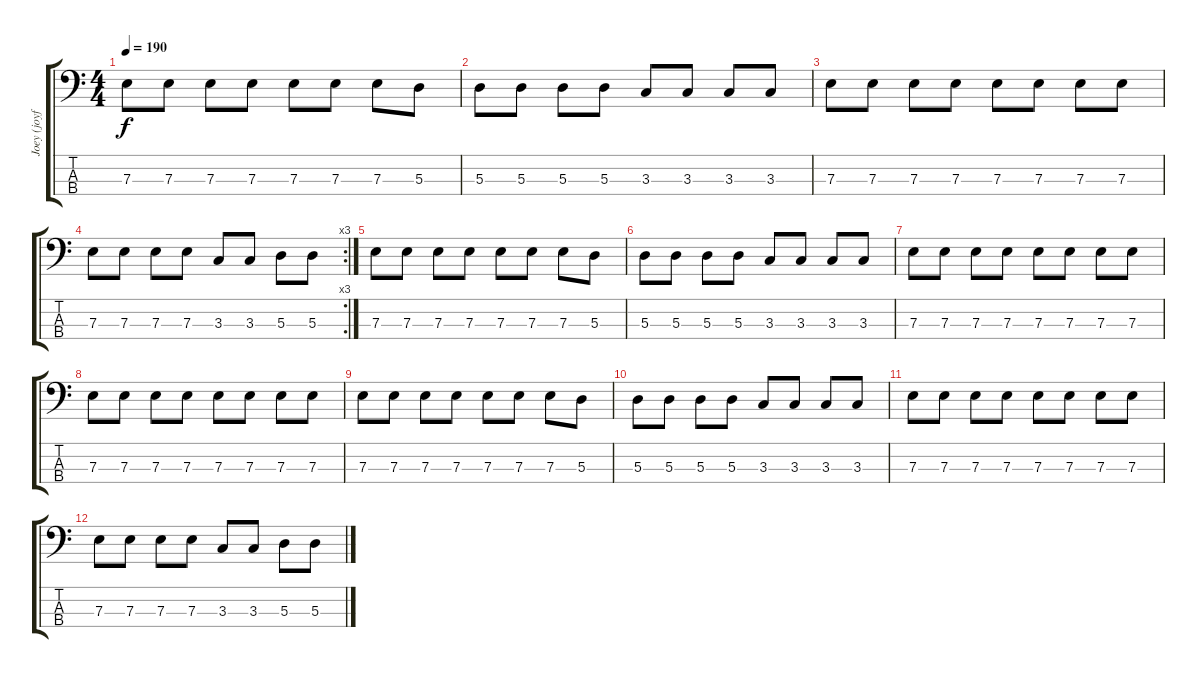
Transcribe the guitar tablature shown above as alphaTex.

\track ("Joey (joyfull) De Maio" "Joey (joyf") {instrument electricbasspick}
\staff {score tabs}
\tuning (G2 D2 A1 E1) {hide}
\ts (4 4)
\tempo 190
\clef f4
\ks c
7.3.8{dy f} 7.3.8 7.3.8 7.3.8 7.3.8 7.3.8 7.3.8 5.3.8 |
5.3.8 5.3.8 5.3.8 5.3.8 3.3.8 3.3.8 3.3.8 3.3.8 |
7.3.8 7.3.8 7.3.8 7.3.8 7.3.8 7.3.8 7.3.8 7.3.8 |
\rc 3
7.3.8 7.3.8 7.3.8 7.3.8 3.3.8 3.3.8 5.3.8 5.3.8 |
7.3.8 7.3.8 7.3.8 7.3.8 7.3.8 7.3.8 7.3.8 5.3.8 |
5.3.8 5.3.8 5.3.8 5.3.8 3.3.8 3.3.8 3.3.8 3.3.8 |
7.3.8{volume 4} 7.3.8 7.3.8 7.3.8 7.3.8 7.3.8 7.3.8 7.3.8 |
7.3.8 7.3.8 7.3.8 7.3.8 7.3.8 7.3.8 7.3.8 7.3.8 |
7.3.8{volume 0} 7.3.8 7.3.8 7.3.8 7.3.8 7.3.8 7.3.8 5.3.8 |
5.3.8 5.3.8 5.3.8 5.3.8 3.3.8 3.3.8 3.3.8 3.3.8 |
7.3.8 7.3.8 7.3.8 7.3.8 7.3.8 7.3.8 7.3.8 7.3.8 |
7.3.8 7.3.8 7.3.8 7.3.8 3.3.8 3.3.8 5.3.8 5.3.8
